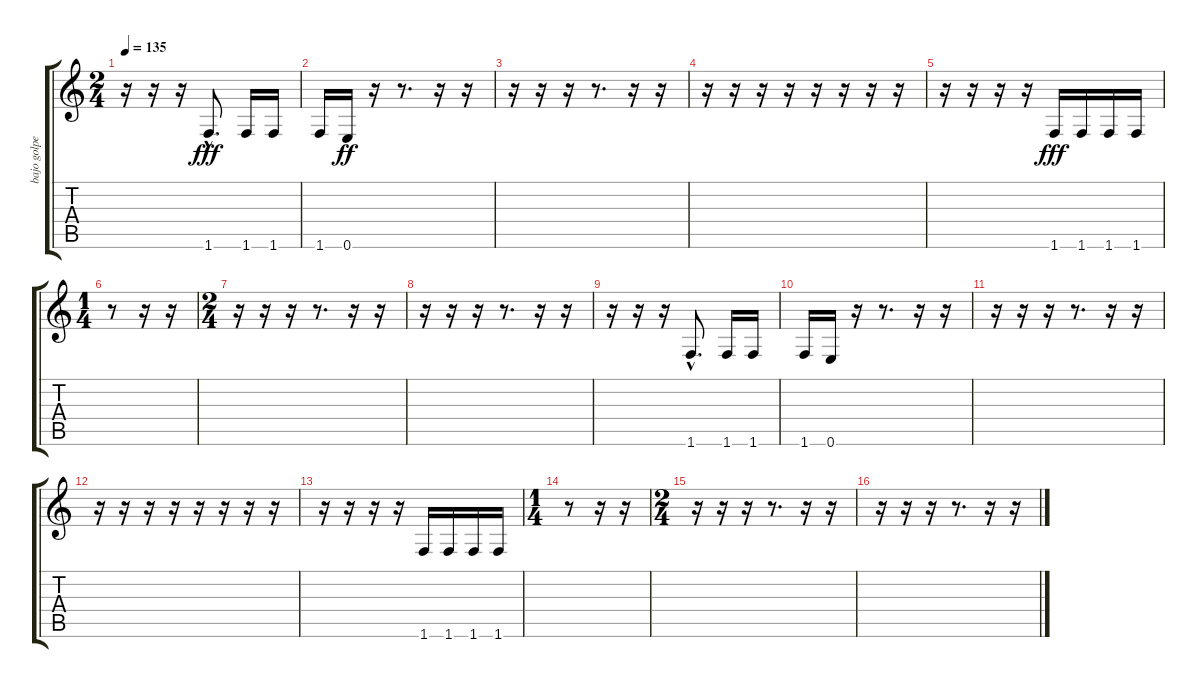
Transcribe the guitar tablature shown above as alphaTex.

\track ("bajo golpeado" "bajo golpe") {instrument electricbassfinger}
\staff {score tabs}
\tuning (E4 B3 G3 D3 A2 E2) {hide}
\ts (2 4)
\tempo 135
\clef g2
\ks c
r.16{dy fff} r.16 r.16 1.6{hac}.8{d} 1.6.16 1.6.16 |
1.6.16 0.6.16{dy ff} r.16 r.8{d} r.16 r.16 |
r.16 r.16 r.16 r.8{d} r.16 r.16 |
r.16 r.16 r.16 r.16 r.16 r.16 r.16 r.16 |
r.16 r.16 r.16 r.16 1.6.16{dy fff} 1.6.16 1.6.16 1.6.16 |
\ts (1 4)
r.8 r.16 r.16 |
\ts (2 4)
r.16 r.16 r.16 r.8{d} r.16 r.16 |
r.16 r.16 r.16 r.8{d} r.16 r.16 |
r.16 r.16 r.16 1.6{hac}.8{d} 1.6.16 1.6.16 |
1.6.16 0.6.16 r.16 r.8{d} r.16 r.16 |
r.16 r.16 r.16 r.8{d} r.16 r.16 |
r.16 r.16 r.16 r.16 r.16 r.16 r.16 r.16 |
r.16 r.16 r.16 r.16 1.6.16 1.6.16 1.6.16 1.6.16 |
\ts (1 4)
r.8 r.16 r.16 |
\ts (2 4)
r.16 r.16 r.16 r.8{d} r.16 r.16 |
r.16 r.16 r.16 r.8{d} r.16 r.16
